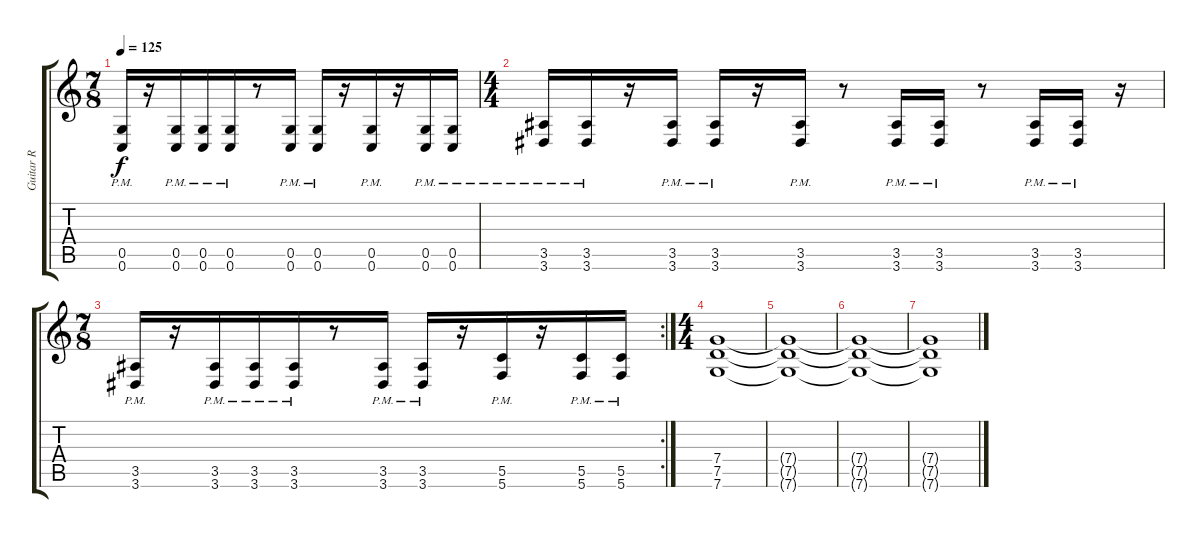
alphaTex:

\track ("Guitar R" "Guitar R") {instrument distortionguitar}
\staff {score tabs}
\tuning (D4 A3 F3 C3 G2 C2) {hide}
\ts (7 8)
\tempo 125
\clef g2
\ks c
(0.5{pm} 0.6{pm}).16{dy f} r.16 (0.5{pm} 0.6{pm}).16 (0.5{pm} 0.6{pm}).16 (0.5{pm} 0.6{pm}).16 r.8 (0.5{pm} 0.6{pm}).16 (0.5{pm} 0.6{pm}).16 r.16 (0.5{pm} 0.6{pm}).16 r.16 (0.5{pm} 0.6{pm}).16 (0.5{pm} 0.6{pm}).16 |
\ts (4 4)
(3.5{pm} 3.6{pm}).16 (3.5{pm} 3.6{pm}).16 r.16 (3.5{pm} 3.6{pm}).16 (3.5{pm} 3.6{pm}).16 r.16 (3.5{pm} 3.6{pm}).16 r.8 (3.5{pm} 3.6{pm}).16 (3.5{pm} 3.6{pm}).16 r.8 (3.5{pm} 3.6{pm}).16 (3.5{pm} 3.6{pm}).16 r.16 |
\rc 2
\ts (7 8)
(3.5{pm} 3.6{pm}).16 r.16 (3.5{pm} 3.6{pm}).16 (3.5{pm} 3.6{pm}).16 (3.5{pm} 3.6{pm}).16 r.8 (3.5{pm} 3.6{pm}).16 (3.5{pm} 3.6{pm}).16 r.16 (5.5{pm} 5.6{pm}).16 r.16 (5.5{pm} 5.6{pm}).16 (5.5{pm} 5.6{pm}).16 |
\ts (4 4)
(7.4 7.5 7.6).1 |
(7.4{t} 7.5{t} 7.6{t}).1 |
(7.4{t} 7.5{t} 7.6{t}).1 |
(7.4{t} 7.5{t} 7.6{t}).1
